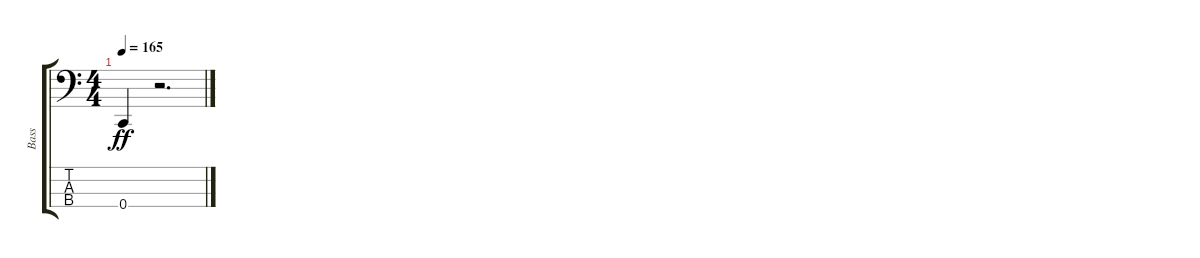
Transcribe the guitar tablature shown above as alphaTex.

\track ("Bass" "Bass") {instrument electricbassfinger}
\staff {score tabs}
\tuning (F2 C2 G1 C1) {hide}
\ts (4 4)
\tempo 165
\clef f4
\ks c
0.4.4{dy ff} r.2{d}
